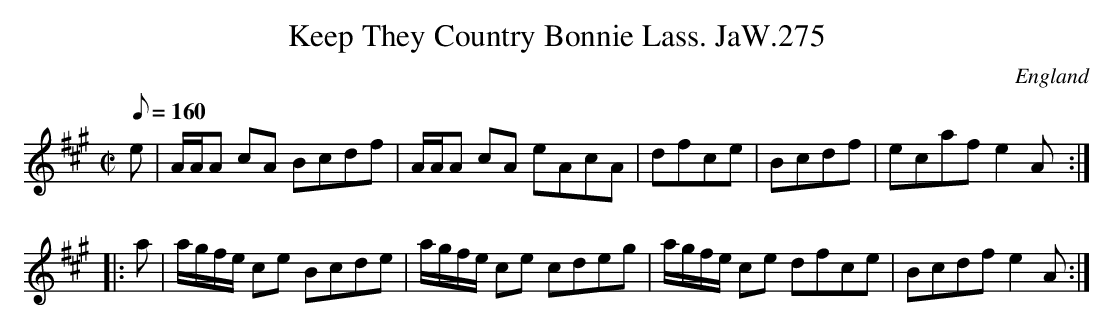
X:1
T:Keep They Country Bonnie Lass. JaW.275
M:C|
Q:160
O:England
K:A
e|A/A/A cA Bcdf|A/A/A cA eAcA|dfce|Bcdf|ecaf e2A:|!
|:a|a/g/f/e/ ce Bcde|a/g/f/e/ ce cdeg|a/g/f/e/ ce dfce|Bcdf e2A:|]
